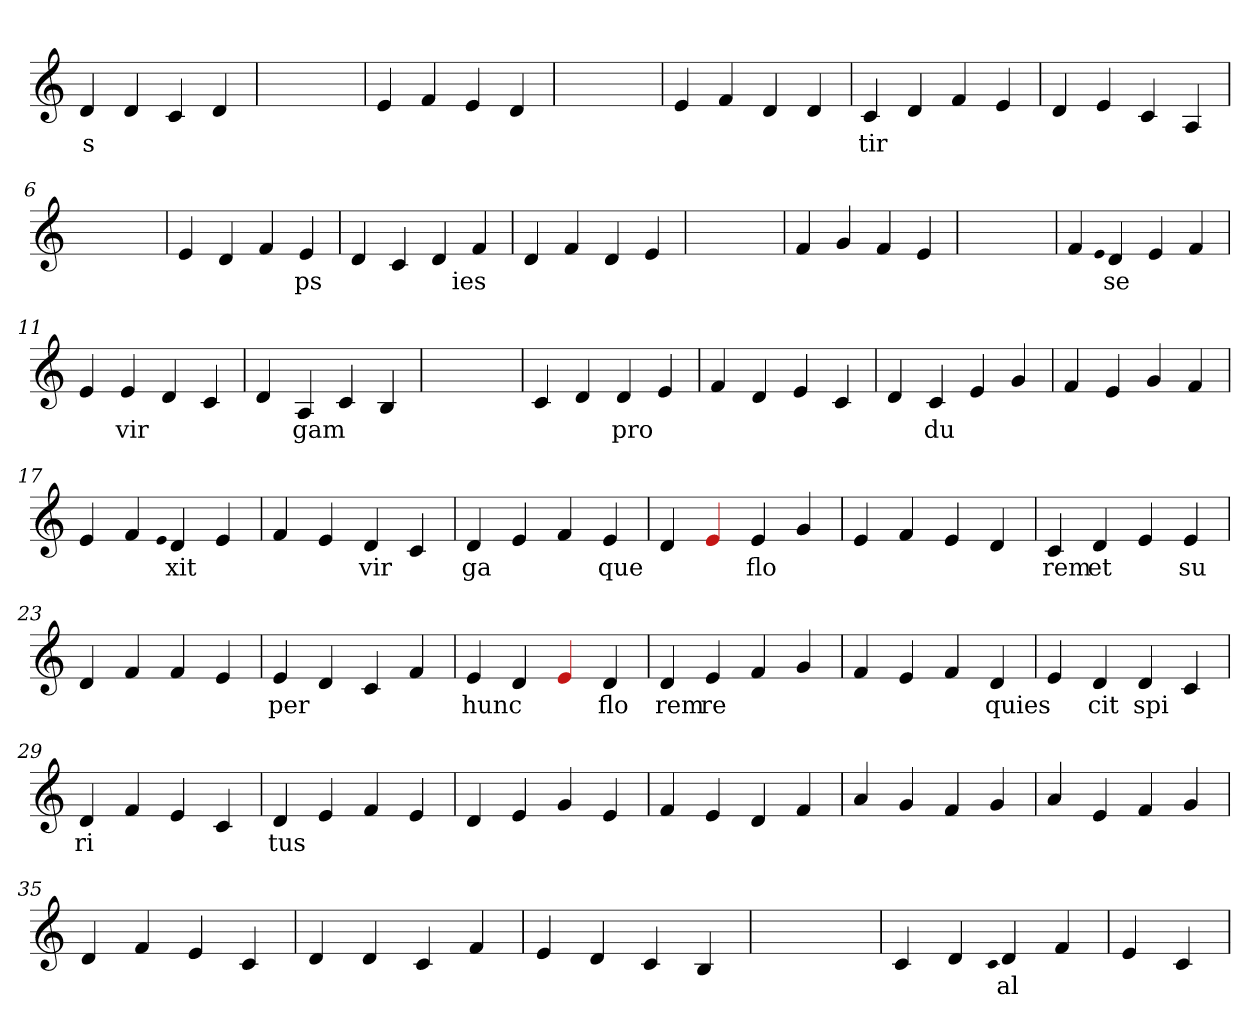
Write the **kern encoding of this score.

**kern	**text
*part1	*part1
*staff1	*staff1
*clefG2	*
=1	=1
4d	s
4d	.
4c	.
4d	.
=2	=2
1ryy	.
=2	=2
4e	.
4f	.
4e	.
4d	.
=3	=3
1ryy	.
=3	=3
4e	.
4f	.
4d	.
4d	.
=4	=4
4c	tir
4d	.
4f	.
4e	.
=5	=5
4d	.
4e	.
4c	.
4A	.
=6	=6
1ryy	.
=6	=6
4e	.
4d	.
4f	.
4e	ps
=7	=7
4d	.
4c	.
4d	.
4f	ies
=8	=8
4d	.
4f	.
4d	.
4e	.
=9	=9
1ryy	.
=9	=9
4f	.
4g	.
4f	.
4e	.
=10	=10
1ryy	.
=10	=10
4f	.
qqe	.
4d	se
4e	.
4f	.
=11	=11
4e	.
4e	vir
4d	.
4c	.
=12	=12
4d	.
4A	gam
4c	.
4B	.
=13	=13
1ryy	.
=13	=13
4c	.
4d	.
4d	pro
4e	.
=14	=14
4f	.
4d	.
4e	.
4c	.
=15	=15
4d	.
4c	du
4e	.
4g	.
=16	=16
4f	.
4e	.
4g	.
4f	.
=17	=17
4e	.
4f	.
qqe	.
4d	xit
4e	.
=18	=18
4f	.
4e	.
4d	vir
4c	.
=19	=19
4d	ga
4e	.
4f	.
4e	que
=20	=20
4d	.
4Re	.
4e	flo
4g	.
=21	=21
4e	.
4f	.
4e	.
4d	.
=22	=22
4c	rem
4d	et
4e	.
4e	su
=23	=23
4d	.
4f	.
4f	.
4e	.
=24	=24
4e	per
4d	.
4c	.
4f	.
=25	=25
4e	hunc
4d	.
4Re	.
4d	flo
=26	=26
4d	rem
4e	re
4f	.
4g	.
=27	=27
4f	.
4e	.
4f	.
4d	quies
=28	=28
4e	.
4d	cit
4d	spi
4c	.
=29	=29
4d	ri
4f	.
4e	.
4c	.
=30	=30
4d	tus
4e	.
4f	.
4e	.
=31	=31
4d	.
4e	.
4g	.
4e	.
=32	=32
4f	.
4e	.
4d	.
4f	.
=33	=33
4a	.
4g	.
4f	.
4g	.
=34	=34
4a	.
4e	.
4f	.
4g	.
=35	=35
4d	.
4f	.
4e	.
4c	.
=36	=36
4d	.
4d	.
4c	.
4f	.
=37	=37
4e	.
4d	.
4c	.
4B	.
=38	=38
1ryy	.
=38	=38
4c	.
4d	.
qqc	.
4d	al
4f	.
=39	=39
4e	.
4c	.
=	=
*-	*-
